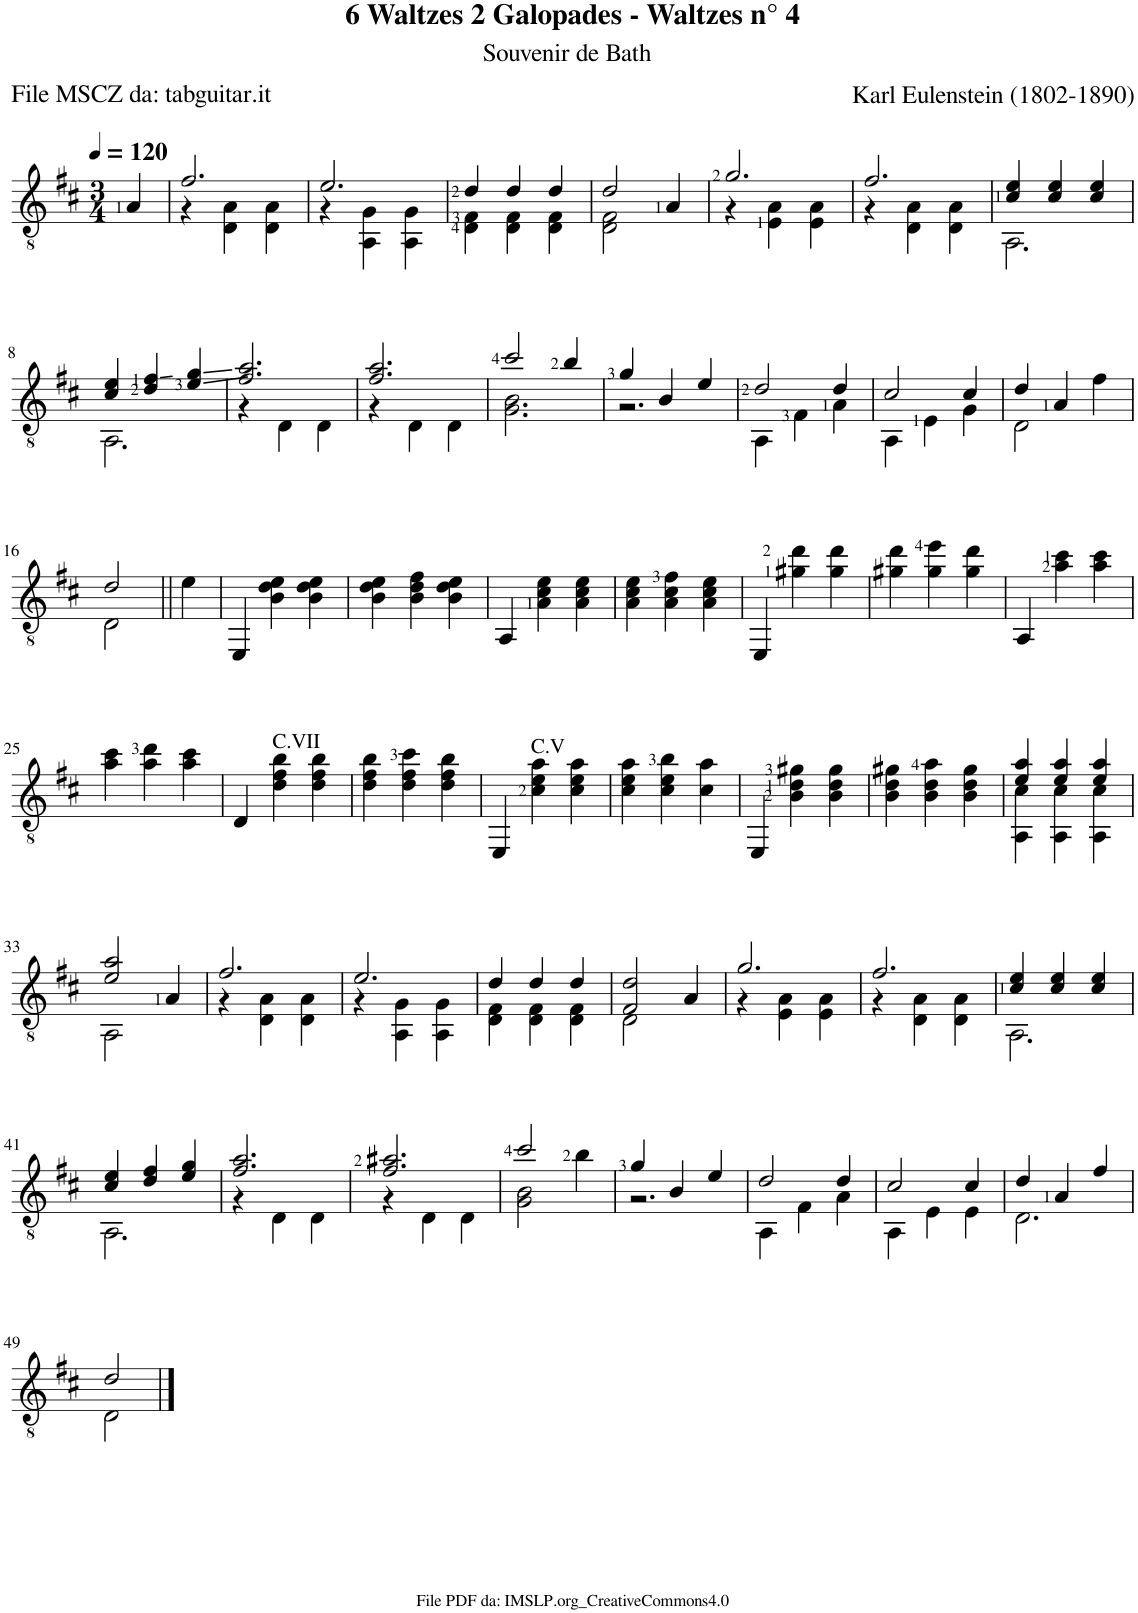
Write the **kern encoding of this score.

**kern
*part1
*staff1
*I"Guitar
*I'Guit.
*clefGv2
*k[f#c#]
*M3/4
*MM120
=
4A/
=1
*^
2.f#/	4r
.	4D\ 4A\
.	4D\ 4A\
=2	=2
2.e/	4r
.	4AA\ 4G\
.	4AA\ 4G\
=3	=3
4d/	4D\ 4F#\
4d/	4D\ 4F#\
4d/	4D\ 4F#\
=4	=4
2d/	2D\ 2F#\
4A/	4ryy
=5	=5
2.g/	4r
.	4E\ 4A\
.	4E\ 4A\
=6	=6
2.f#/	4r
.	4D\ 4A\
.	4D\ 4A\
=7	=7
4c#/ 4e/	2.AA\
4c#/ 4e/	.
4c#/ 4e/	.
!!LO:LB:g=z	!!
=8	=8
4c#/ 4e/	2.AA\
4d/ 4f#/	.
4e/ 4g/	.
=9	=9
2.f#/ 2.a/	4r
.	4D\
.	4D\
=10	=10
2.f#/ 2.a/	4r
.	4D\
.	4D\
=11	=11
2cc#/	2.G\ 2.B\
4b/	.
=12	=12
4g/	2.r
4B/	.
4e/	.
=13	=13
2d/	4AA\
.	4F#\
4d/	4A\
=14	=14
2c#/	4AA\
.	4E\
4c#/	4G\
=15	=15
4d/	2D\
4A/	.
4f#\	4ryy
!!LO:LB:g=z	!!
=16	=16
2d/	2D\
*v	*v
=17||
4e\
=18
4EE/
4B\ 4d\ 4e\
4B\ 4d\ 4e\
=19
4B\ 4d\ 4e\
4B\ 4d\ 4f#\
4B\ 4d\ 4e\
=20
4AA/
4A\ 4c#\ 4e\
4A\ 4c#\ 4e\
=21
4A\ 4c#\ 4e\
4A\ 4c#\ 4f#\
4A\ 4c#\ 4e\
=22
4EE/
4g#X\ 4dd\
4g#\ 4dd\
=23
4g#X\ 4dd\
4g#\ 4ee\
4g#\ 4dd\
=24
4AA/
4a\ 4cc#\
4a\ 4cc#\
!!LO:LB:g=z
=25
4a\ 4cc#\
4a\ 4dd\
4a\ 4cc#\
=26
4D/
!LO:TX:a:t=C.VII
4d\ 4f#\ 4b\
4d\ 4f#\ 4b\
=27
4d\ 4f#\ 4b\
4d\ 4f#\ 4cc#\
4d\ 4f#\ 4b\
=28
4EE/
!LO:TX:a:t=C.V
4c#\ 4e\ 4a\
4c#\ 4e\ 4a\
=29
4c#\ 4e\ 4a\
4c#\ 4e\ 4b\
4c#\ 4a\
=30
4EE/
4B\ 4d\ 4g#X\
4B\ 4d\ 4g#\
=31
4B\ 4d\ 4g#X\
4B\ 4d\ 4a\
4B\ 4d\ 4g#\
=32
*^
4e/ 4a/	4AA\ 4c#\
4e/ 4a/	4AA\ 4c#\
4e/ 4a/	4AA\ 4c#\
!!LO:LB:g=z	!!
=33	=33
2e/ 2a/	2AA\
4A/	4ryy
=34	=34
2.f#/	4r
.	4D\ 4A\
.	4D\ 4A\
=35	=35
2.e/	4r
.	4AA\ 4G\
.	4AA\ 4G\
=36	=36
4d/	4D\ 4F#\
4d/	4D\ 4F#\
4d/	4D\ 4F#\
=37	=37
2F#/ 2d/	2D\
4A/	4ryy
=38	=38
2.g/	4r
.	4E\ 4A\
.	4E\ 4A\
=39	=39
2.f#/	4r
.	4D\ 4A\
.	4D\ 4A\
=40	=40
4c#/ 4e/	2.AA\
4c#/ 4e/	.
4c#/ 4e/	.
!!LO:LB:g=z	!!
=41	=41
4c#/ 4e/	2.AA\
4d/ 4f#/	.
4e/ 4g/	.
=42	=42
2.f#/ 2.a/	4r
.	4D\
.	4D\
=43	=43
2.f#/ 2.a#X/	4r
.	4D\
.	4D\
=44	=44
2cc#/	2G\ 2B\
4b\	4ryy
=45	=45
4g/	2.r
4B/	.
4e/	.
=46	=46
2d/	4AA\
.	4F#\
4d/	4A\
=47	=47
2c#/	4AA\
.	4E\
4c#/	4E\
=48	=48
4d/	2.D\
4A/	.
4f#/	.
!!LO:LB:g=z	!!
=49	=49
2d/	2D\
*v	*v
==
*-
